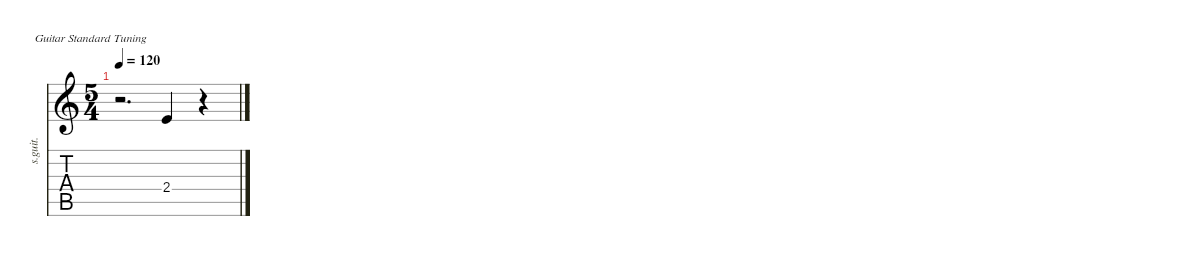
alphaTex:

\defaultSystemsLayout 4
\hideDynamics
\bracketExtendMode nobrackets
\otherSystemsTrackNameOrientation horizontal
\track ("Right" "s.guit.") {instrument acousticguitarsteel}
\staff {score tabs}
\tuning (E4 B3 G3 D3 A2 E2)
\ts (5 4)
\beaming (8 6 4)
\tempo 120
\clef g2
\ks c
r.2{d dy mf instrument acousticguitarsteel beam Down} 2.4.4{beam Up} r.4{beam Up}
